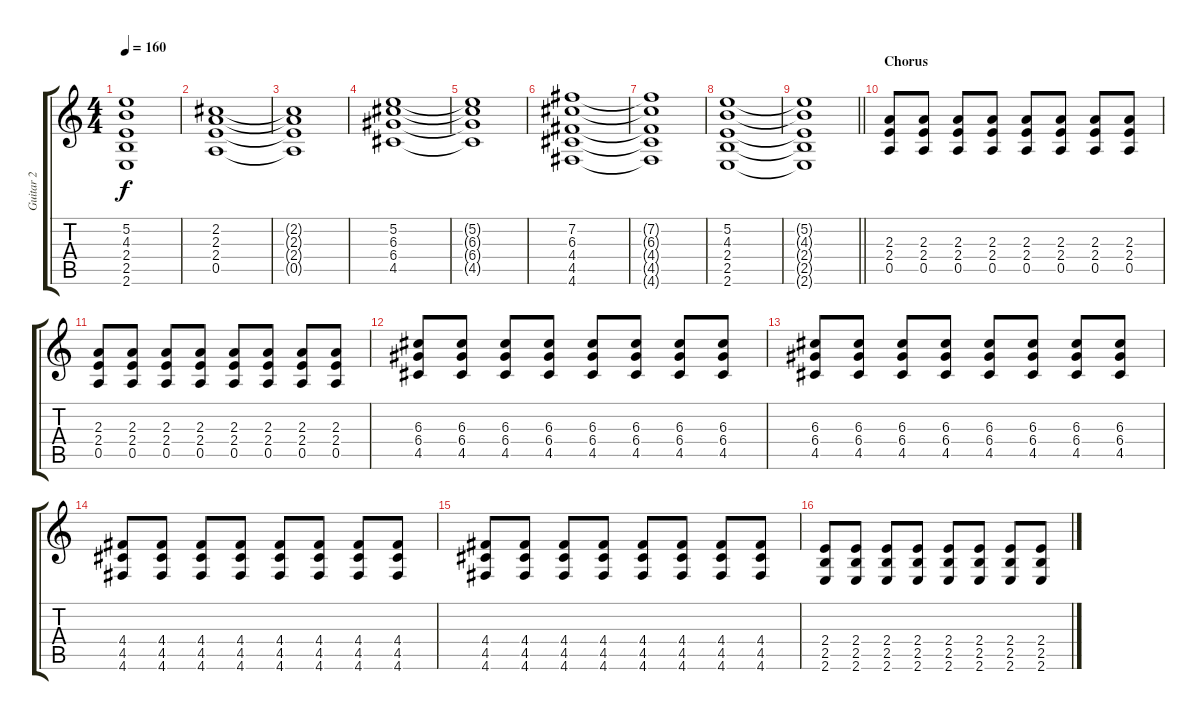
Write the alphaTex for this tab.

\track ("Guitar 2" "Guitar 2") {instrument distortionguitar}
\staff {score tabs}
\tuning (E4 B3 G3 D3 A2 D2) {hide}
\ts (4 4)
\tempo 160
\clef g2
\ks c
(5.2{t} 4.3{t} 2.4{t} 2.5{t} 2.6{t}).1{dy f} |
(2.2 2.3 2.4 0.5).1 |
(2.2{t} 2.3{t} 2.4{t} 0.5{t}).1 |
(5.2 6.3 6.4 4.5).1 |
(5.2{t} 6.3{t} 6.4{t} 4.5{t}).1 |
(7.2 6.3 4.4 4.5 4.6).1 |
(7.2{t} 6.3{t} 4.4{t} 4.5{t} 4.6{t}).1 |
(5.2 4.3 2.4 2.5 2.6).1 |
\barLineRight lightlight
(5.2{t} 4.3{t} 2.4{t} 2.5{t} 2.6{t}).1 |
\section ("" "Chorus")
(2.3 2.4 0.5).8{instrument distortionguitar} (2.3 2.4 0.5).8 (2.3 2.4 0.5).8 (2.3 2.4 0.5).8 (2.3 2.4 0.5).8 (2.3 2.4 0.5).8 (2.3 2.4 0.5).8 (2.3 2.4 0.5).8 |
(2.3 2.4 0.5).8 (2.3 2.4 0.5).8 (2.3 2.4 0.5).8 (2.3 2.4 0.5).8 (2.3 2.4 0.5).8 (2.3 2.4 0.5).8 (2.3 2.4 0.5).8 (2.3 2.4 0.5).8 |
(6.3 6.4 4.5).8 (6.3 6.4 4.5).8 (6.3 6.4 4.5).8 (6.3 6.4 4.5).8 (6.3 6.4 4.5).8 (6.3 6.4 4.5).8 (6.3 6.4 4.5).8 (6.3 6.4 4.5).8 |
(6.3 6.4 4.5).8 (6.3 6.4 4.5).8 (6.3 6.4 4.5).8 (6.3 6.4 4.5).8 (6.3 6.4 4.5).8 (6.3 6.4 4.5).8 (6.3 6.4 4.5).8 (6.3 6.4 4.5).8 |
(4.4 4.5 4.6).8 (4.4 4.5 4.6).8 (4.4 4.5 4.6).8 (4.4 4.5 4.6).8 (4.4 4.5 4.6).8 (4.4 4.5 4.6).8 (4.4 4.5 4.6).8 (4.4 4.5 4.6).8 |
(4.4 4.5 4.6).8 (4.4 4.5 4.6).8 (4.4 4.5 4.6).8 (4.4 4.5 4.6).8 (4.4 4.5 4.6).8 (4.4 4.5 4.6).8 (4.4 4.5 4.6).8 (4.4 4.5 4.6).8 |
(2.4 2.5 2.6).8 (2.4 2.5 2.6).8 (2.4 2.5 2.6).8 (2.4 2.5 2.6).8 (2.4 2.5 2.6).8 (2.4 2.5 2.6).8 (2.4 2.5 2.6).8 (2.4 2.5 2.6).8
